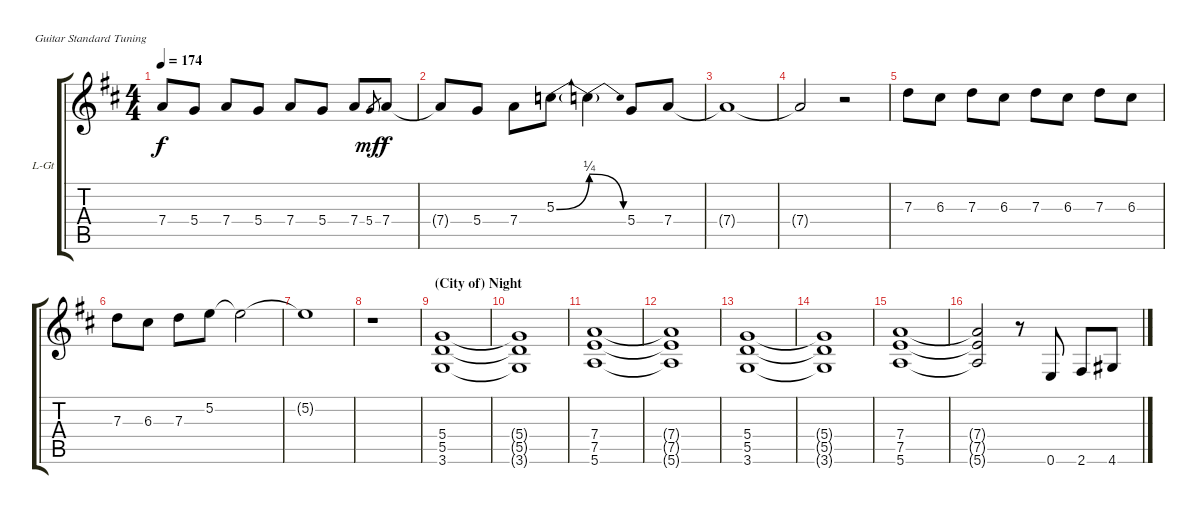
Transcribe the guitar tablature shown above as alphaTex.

\bracketExtendMode groupsimilarinstruments
\firstSystemTrackNameOrientation horizontal
\otherSystemsTrackNameOrientation horizontal
\track ("Lead Guitar" "L-Gt") {instrument electricguitarclean}
\staff {score tabs}
\tuning (E4 B3 G3 D3 A2 E2)
\ts (4 4)
\tempo 174
\clef g2
\ks d
7.4.8{dy f} 5.4.8 7.4.8 5.4.8 7.4.8 5.4.8 7.4.8 5.4.8{gr dy mf} 7.4.8{dy f} |
7.4{t}.8 5.4.8 7.4.8 5.3{be (bend 21.599999999999998 0 39.6 1)}.8 5.3{be (release 16.8 1 44.4 0) t}.4 5.4.8 7.4.8 |
7.4{t}.1 |
7.4{t}.2 r.2 |
7.3.8 6.3.8 7.3.8 6.3.8 7.3.8 6.3.8 7.3.8 6.3.8 |
7.3.8 6.3.8 7.3.8 5.2.8 5.2{t}.2 |
5.2{t}.1 |
r.1 |
\section ("" "(City of) Night")
(5.4 5.5 3.6).1 |
(5.4{t} 5.5{t} 3.6{t}).1 |
(7.4 7.5 5.6).1 |
(7.4{t} 7.5{t} 5.6{t}).1 |
(5.4 5.5 3.6).1 |
(5.4{t} 5.5{t} 3.6{t}).1 |
(7.4 7.5 5.6).1 |
(7.4{t} 7.5{t} 5.6{t}).2 r.8 0.6.8 2.6.8 4.6.8
